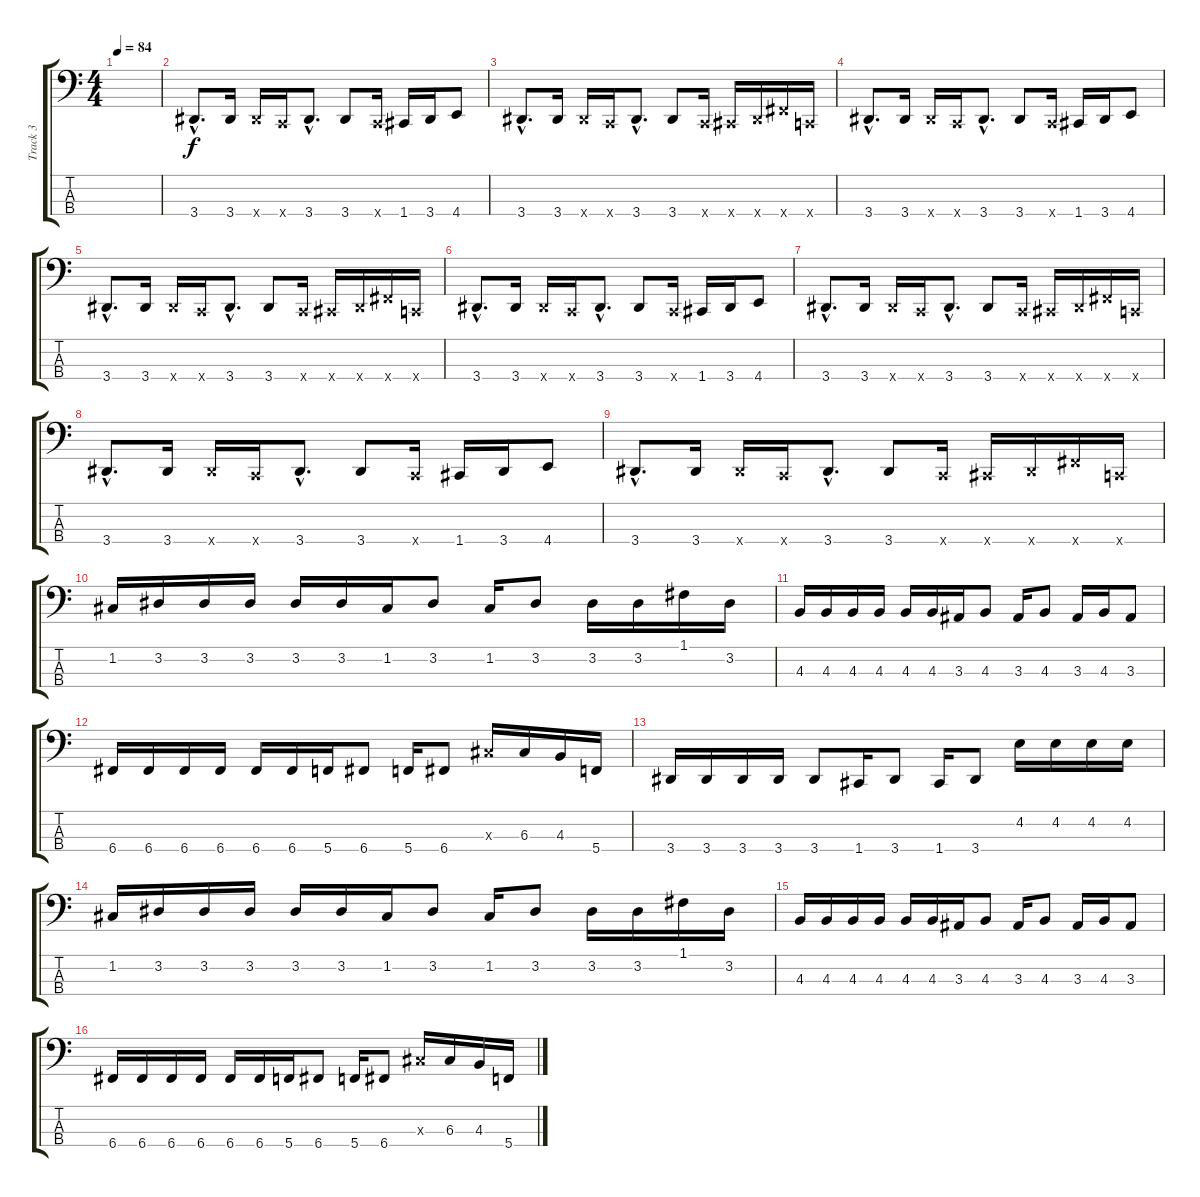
\track ("Track 3" "Track 3") {instrument electricbassfinger}
\staff {score tabs}
\tuning (F2 C2 G1 C1) {hide}
\ts (4 4)
\tempo 84
\clef f4
\ks c
|
3.4{hac}.8{d} 3.4.16 3.4{x}.16 0.4{x}.16 3.4{hac}.8{d} 3.4.8 0.4{x}.16 1.4.16 3.4.16 4.4.8 |
3.4{hac}.8{d} 3.4.16 3.4{x}.16 0.4{x}.16 3.4{hac}.8{d} 3.4.8 0.4{x}.16 1.4{x}.16 3.4{x}.16 6.4{x}.16 0.4{x}.16 |
3.4{hac}.8{d} 3.4.16 3.4{x}.16 0.4{x}.16 3.4{hac}.8{d} 3.4.8 0.4{x}.16 1.4.16 3.4.16 4.4.8 |
3.4{hac}.8{d} 3.4.16 3.4{x}.16 0.4{x}.16 3.4{hac}.8{d} 3.4.8 0.4{x}.16 1.4{x}.16 3.4{x}.16 6.4{x}.16 0.4{x}.16 |
3.4{hac}.8{d} 3.4.16 3.4{x}.16 0.4{x}.16 3.4{hac}.8{d} 3.4.8 0.4{x}.16 1.4.16 3.4.16 4.4.8 |
3.4{hac}.8{d} 3.4.16 3.4{x}.16 0.4{x}.16 3.4{hac}.8{d} 3.4.8 0.4{x}.16 1.4{x}.16 3.4{x}.16 6.4{x}.16 0.4{x}.16 |
3.4{hac}.8{d} 3.4.16 3.4{x}.16 0.4{x}.16 3.4{hac}.8{d} 3.4.8 0.4{x}.16 1.4.16 3.4.16 4.4.8 |
3.4{hac}.8{d} 3.4.16 3.4{x}.16 0.4{x}.16 3.4{hac}.8{d} 3.4.8 0.4{x}.16 1.4{x}.16 3.4{x}.16 6.4{x}.16 0.4{x}.16 |
1.2.16 3.2.16 3.2.16 3.2.16 3.2.16 3.2.16 1.2.16 3.2.8 1.2.16 3.2.8 3.2.16 3.2.16 1.1.16 3.2.16 |
4.3.16 4.3.16 4.3.16 4.3.16 4.3.16 4.3.16 3.3.16 4.3.8 3.3.16 4.3.8 3.3.16 4.3.16 3.3.8 |
6.4.16 6.4.16 6.4.16 6.4.16 6.4.16 6.4.16 5.4.16 6.4.8 5.4.16 6.4.8 6.3{x}.16 6.3.16 4.3.16 5.4.16 |
3.4.16 3.4.16 3.4.16 3.4.16 3.4.8 1.4.16 3.4.8 1.4.16 3.4.8 4.2.16 4.2.16 4.2.16 4.2.16 |
1.2.16 3.2.16 3.2.16 3.2.16 3.2.16 3.2.16 1.2.16 3.2.8 1.2.16 3.2.8 3.2.16 3.2.16 1.1.16 3.2.16 |
4.3.16 4.3.16 4.3.16 4.3.16 4.3.16 4.3.16 3.3.16 4.3.8 3.3.16 4.3.8 3.3.16 4.3.16 3.3.8 |
6.4.16 6.4.16 6.4.16 6.4.16 6.4.16 6.4.16 5.4.16 6.4.8 5.4.16 6.4.8 6.3{x}.16 6.3.16 4.3.16 5.4.16
